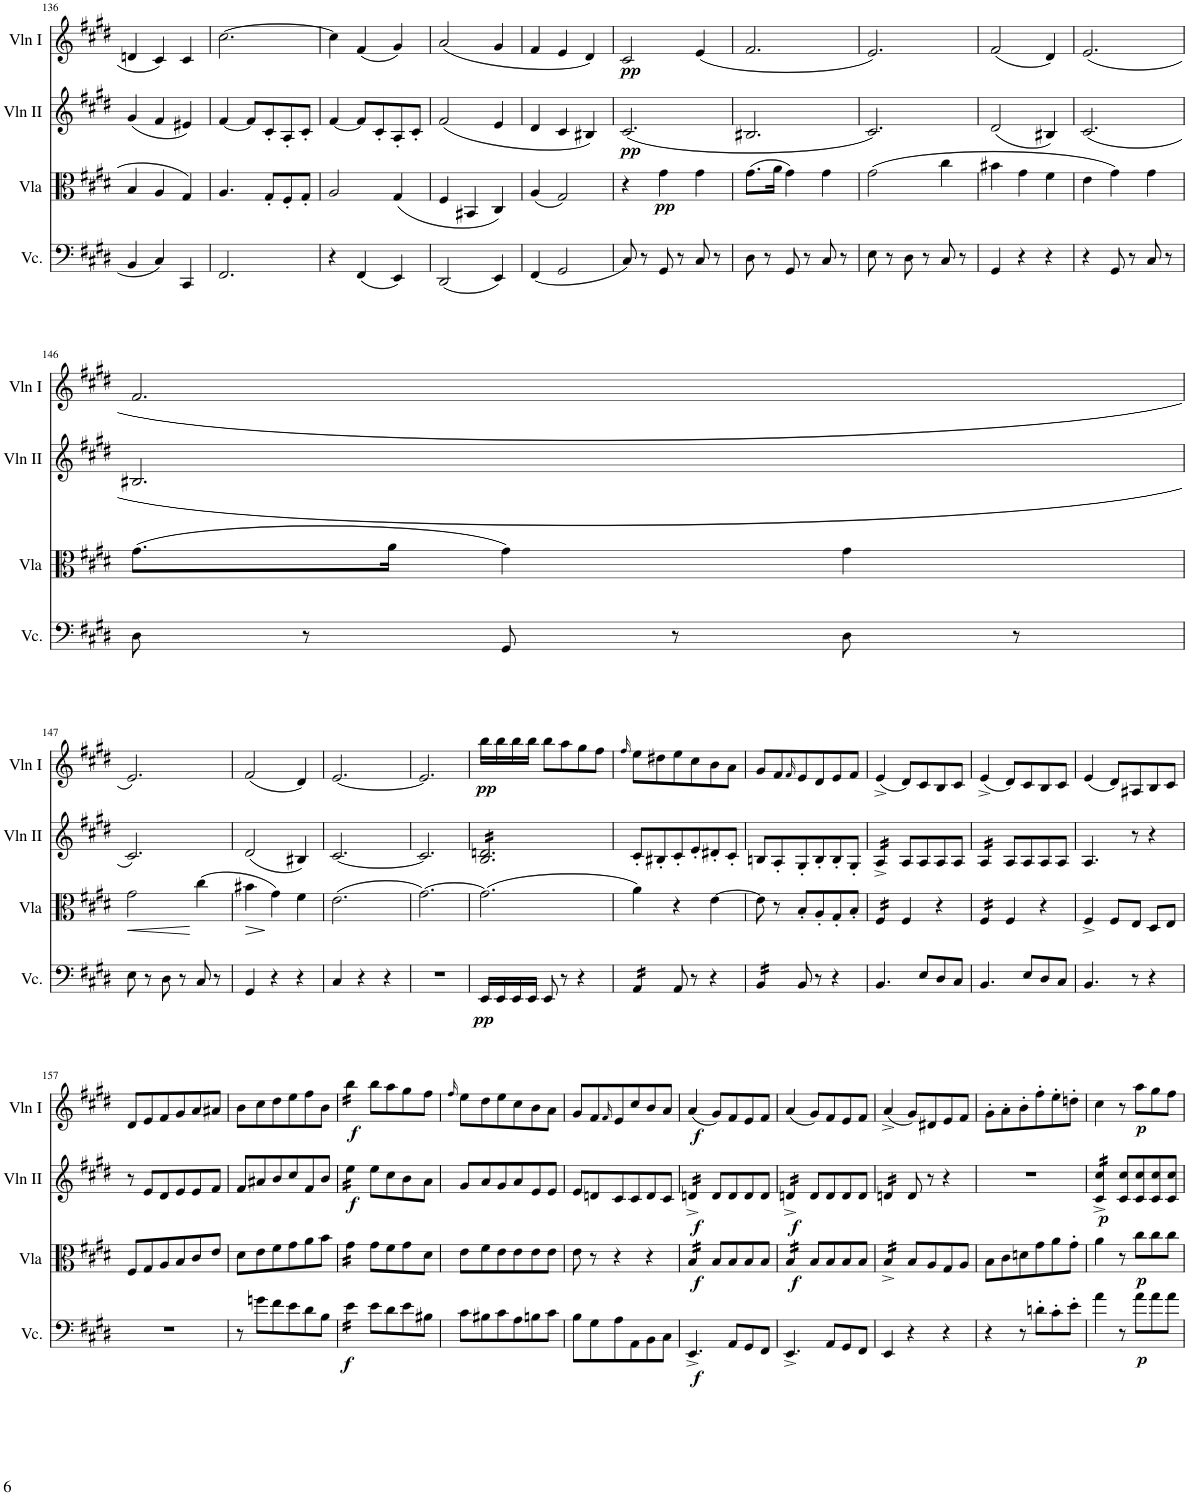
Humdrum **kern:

**kern	**dynam	**kern	**dynam	**kern	**dynam	**kern	**dynam
*part4	*part4	*part3	*part3	*part2	*part2	*part1	*part1
*staff4	*staff4	*staff3	*staff3	*staff2	*staff2	*staff1	*staff1
*I"Violoncello	*	*I"Viola	*	*I"Violin II	*	*I"Violin I	*
*I'Vc.	*	*I'Vla	*	*I'Vln II	*	*I'Vln I	*
!!LO:PB:g=z
*clefF4	*	*clefC3	*	*clefG2	*	*clefG2	*
*k[f#c#g#d#]	*	*k[f#c#g#d#]	*	*k[f#c#g#d#]	*	*k[f#c#g#d#]	*
*M3/4	*	*M3/4	*	*M3/4	*	*M3/4	*
=136	=136	=136	=136	=136	=136	=136	=136
4BB/	.	4B/	.	(4g#/	.	4dn/	.
4C#/	.	4A/	.	4f#/	.	4c#/	.
4CC#/	.	4G#/	.	4e#X/)	.	4c#/	.
=137	=137	=137	=137	=137	=137	=137	=137
2.FF#/	.	4.A/	.	[4f#/	.	[2.cc#\	.
.	.	.	.	8f#/L]	.	.	.
.	.	8G#'/L	.	8c#'/	.	.	.
.	.	8F#'/	.	8A'/	.	.	.
.	.	8G#'/J	.	8c#'/J	.	.	.
=138	=138	=138	=138	=138	=138	=138	=138
4r	.	2A/	.	[4f#/	.	4cc#\]	.
(4FF#/	.	.	.	8f#/L]	.	(4f#/	.
.	.	.	.	8c#'/	.	.	.
4EE/)	.	(4G#/	.	8A'/	.	4g#/)	.
.	.	.	.	8c#'/J	.	.	.
=139	=139	=139	=139	=139	=139	=139	=139
(2DD#/	.	4F#/	.	(2f#/	.	(2a/	.
.	.	4BB#X/	.	.	.	.	.
4EE/)	.	4C#/)	.	4e/	.	4g#/	.
=140	=140	=140	=140	=140	=140	=140	=140
(4FF#/	.	(4A/	.	4d#/	.	4f#/	.
2GG#/	.	2G#/)	.	4c#/	.	4e/	.
.	.	.	.	4B#X/)	.	4d#/)	.
=141	=141	=141	=141	=141	=141	=141	=141
!	!	!	!	!	!LO:DY:b	!	!LO:DY:b
8C#/)	.	4r	.	(2.c#/	pp	2c#/	pp
8r	.	.	.	.	.	.	.
!	!	!	!LO:DY:b	!	!	!	!
8GG#/	.	4g#\	pp	.	.	.	.
8r	.	.	.	.	.	.	.
8C#/	.	4g#\	.	.	.	(4e/	.
8r	.	.	.	.	.	.	.
=142	=142	=142	=142	=142	=142	=142	=142
8D#\	.	(8.g#\L	.	2.B#X/	.	2.f#/	.
8r	.	.	.	.	.	.	.
.	.	16a\Jk	.	.	.	.	.
8GG#/	.	4g#\)	.	.	.	.	.
8r	.	.	.	.	.	.	.
8C#/	.	4g#\	.	.	.	.	.
8r	.	.	.	.	.	.	.
=143	=143	=143	=143	=143	=143	=143	=143
8E\	.	(2g#\	.	2.c#/)	.	2.e/)	.
8r	.	.	.	.	.	.	.
8D#\	.	.	.	.	.	.	.
8r	.	.	.	.	.	.	.
8C#/	.	4cc#\	.	.	.	.	.
8r	.	.	.	.	.	.	.
=144	=144	=144	=144	=144	=144	=144	=144
4GG#/	.	4b#X\	.	(2d#/	.	(2f#/	.
4r	.	4g#\	.	.	.	.	.
4r	.	4f#\	.	4B#X/)	.	4d#/)	.
=145	=145	=145	=145	=145	=145	=145	=145
4r	.	4e\	.	(2.c#/	.	(2.e/	.
8GG#/	.	4g#\)	.	.	.	.	.
8r	.	.	.	.	.	.	.
8C#/	.	4g#\	.	.	.	.	.
8r	.	.	.	.	.	.	.
!!LO:LB:g=z
=146	=146	=146	=146	=146	=146	=146	=146
8D#\	.	(8.g#\L	.	2.B#X/	.	2.f#/	.
8r	.	.	.	.	.	.	.
.	.	16a\Jk	.	.	.	.	.
8GG#/	.	4g#\)	.	.	.	.	.
8r	.	.	.	.	.	.	.
8D#\	.	4g#\	.	.	.	.	.
8r	.	.	.	.	.	.	.
!!LO:LB:g=z
=147	=147	=147	=147	=147	=147	=147	=147
!	!	!	!LO:HP:b	!	!	!	!
8E\	.	2g#\	<	2.c#/)	.	2.e/)	.
8r	.	.	.	.	.	.	.
8D#\	.	.	.	.	.	.	.
8r	.	.	.	.	.	.	.
8C#/	.	(4cc#\	[	.	.	.	.
8r	.	.	.	.	.	.	.
=148	=148	=148	=148	=148	=148	=148	=148
!	!	!	!LO:HP:b	!	!	!	!
4GG#/	.	4b#X\	>	(2d#/	.	(2f#/	.
4r	.	4g#\)	]	.	.	.	.
4r	.	4f#\	.	4B#X/)	.	4d#/)	.
=149	=149	=149	=149	=149	=149	=149	=149
4C#/	.	(2.e\	.	[2.c#/	.	[2.e/	.
4r	.	.	.	.	.	.	.
4r	.	.	.	.	.	.	.
=150	=150	=150	=150	=150	=150	=150	=150
2.r	.	[2.g#\)	.	2.c#/]	.	2.e/]	.
=151	=151	=151	=151	=151	=151	=151	=151
!	!LO:DY:b	!	!	!	!	!	!LO:DY:b
*	*	*	*	*tremolo	*	*	*
16EE/LL	pp	(2.g#\]	.	16B/ 16dn/LL	.	16bb\LL	pp
16EE/	.	.	.	16B/ 16dn/	.	16bb\	.
16EE/	.	.	.	16B/ 16dn/	.	16bb\	.
16EE/JJ	.	.	.	16B/ 16dn/	.	16bb\JJ	.
8EE/	.	.	.	16B/ 16dn/	.	8bb\L	.
.	.	.	.	16B/ 16dn/	.	.	.
8r	.	.	.	16B/ 16dn/	.	8aa\	.
.	.	.	.	16B/ 16dn/	.	.	.
4r	.	.	.	16B/ 16dn/	.	8gg#\	.
.	.	.	.	16B/ 16dn/	.	.	.
.	.	.	.	16B/ 16dn/	.	8ff#\J	.
.	.	.	.	16B/ 16dn/JJ	.	.	.
*	*	*	*	*Xtremolo	*	*	*
=152	=152	=152	=152	=152	=152	=152	=152
.	.	.	.	.	.	16qff#/	.
*tremolo	*	*	*	*	*	*	*
16AA/LL	.	4a\)	.	8c#'/L	.	8ee\L	.
16AA/	.	.	.	.	.	.	.
16AA/	.	.	.	8B#X'/	.	8dd#X\	.
16AA/JJ	.	.	.	.	.	.	.
*Xtremolo	*	*	*	*	*	*	*
8AA/	.	4r	.	8c#'/	.	8ee\	.
8r	.	.	.	8e'/	.	8cc#\	.
4r	.	[4e\	.	8d#X'/	.	8b\	.
.	.	.	.	8c#'/J	.	8a\J	.
=153	=153	=153	=153	=153	=153	=153	=153
*tremolo	*	*	*	*	*	*	*
16BB/LL	.	8e\]	.	8Bn/L	.	8g#/L	.
16BB/	.	.	.	.	.	.	.
16BB/	.	8r	.	8A'/	.	8f#/	.
16BB/JJ	.	.	.	.	.	.	.
*Xtremolo	*	*	*	*	*	*	*
.	.	.	.	.	.	16qf#/	.
8BB/	.	8B'/L	.	8G#'/	.	8e/	.
8r	.	8A'/	.	8B'/	.	8d#/	.
4r	.	8G#'/	.	8B'/	.	8e/	.
.	.	8B'/J	.	8G#'/J	.	8f#/J	.
=154	=154	=154	=154	=154	=154	=154	=154
*	*	*tremolo	*	*	*	*	*
*	*	*	*	*tremolo	*	*	*
4.BB/	.	16F#/LL	.	16A^/LL	.	(4e^/	.
.	.	16F#/	.	16A^/	.	.	.
.	.	16F#/	.	16A^/	.	.	.
.	.	16F#/JJ	.	16A^/JJ	.	.	.
*	*	*	*	*Xtremolo	*	*	*
*	*	*Xtremolo	*	*	*	*	*
.	.	4F#/	.	8A/L	.	8d#/L)	.
8E/L	.	.	.	8A/	.	8c#/	.
8D#/	.	4r	.	8A/	.	8B/	.
8C#/J	.	.	.	8A/J	.	8c#/J	.
=155	=155	=155	=155	=155	=155	=155	=155
*	*	*tremolo	*	*	*	*	*
*	*	*	*	*tremolo	*	*	*
4.BB/	.	16F#/LL	.	16A/LL	.	(4e^/	.
.	.	16F#/	.	16A/	.	.	.
.	.	16F#/	.	16A/	.	.	.
.	.	16F#/JJ	.	16A/JJ	.	.	.
*	*	*	*	*Xtremolo	*	*	*
*	*	*Xtremolo	*	*	*	*	*
.	.	4F#/	.	8A/L	.	8d#/L)	.
8E/L	.	.	.	8A/	.	8c#/	.
8D#/	.	4r	.	8A/	.	8B/	.
8C#/J	.	.	.	8A/J	.	8c#/J	.
=156	=156	=156	=156	=156	=156	=156	=156
4.BB/	.	4F#^/	.	4.A/	.	(4e/	.
.	.	8F#/L	.	.	.	8d#/L)	.
8r	.	8E/J	.	8r	.	8A#X/	.
4r	.	8D#/L	.	4r	.	8B/	.
.	.	8E/J	.	.	.	8c#/J	.
!!LO:LB:g=z
=157	=157	=157	=157	=157	=157	=157	=157
2.r	.	8F#/L	.	8r	.	8d#/L	.
.	.	8G#/	.	8e/L	.	8e/	.
.	.	8A/	.	8d#/	.	8f#/	.
.	.	8B/	.	8e/	.	8g#/	.
.	.	8c#/	.	8e/	.	8a/	.
.	.	8e/J	.	8f#/J	.	8a#X/J	.
=158	=158	=158	=158	=158	=158	=158	=158
8r	.	8d#\L	.	8f#/L	.	8b\L	.
8gn\L	.	8e\	.	8a#X/	.	8cc#\	.
8f#\	.	8f#\	.	8b/	.	8dd#\	.
8e\	.	8g#\	.	8cc#/	.	8ee\	.
8d#\	.	8a\	.	8f#/	.	8ff#\	.
8B\J	.	8b\J	.	8b/J	.	8b\J	.
=159	=159	=159	=159	=159	=159	=159	=159
!	!LO:DY:b	!	!	!	!LO:DY:b	!	!LO:DY:b
*tremolo	*	*	*	*	*	*	*
*	*	*tremolo	*	*	*	*	*
*	*	*	*	*tremolo	*	*	*
*	*	*	*	*	*	*tremolo	*
16e\LL	f	16g#\LL	.	16ee\LL	f	16bb\LL	f
16e\	.	16g#\	.	16ee\	.	16bb\	.
16e\	.	16g#\	.	16ee\	.	16bb\	.
16e\JJ	.	16g#\JJ	.	16ee\JJ	.	16bb\JJ	.
*	*	*	*	*	*	*Xtremolo	*
*	*	*	*	*Xtremolo	*	*	*
*	*	*Xtremolo	*	*	*	*	*
*Xtremolo	*	*	*	*	*	*	*
8e\L	.	8g#\L	.	8ee\L	.	8bb\L	.
8d#\	.	8f#\	.	8cc#\	.	8aa\	.
8e\	.	8g#\	.	8b\	.	8gg#\	.
8B#X\J	.	8d#\J	.	8a\J	.	8ff#\J	.
=160	=160	=160	=160	=160	=160	=160	=160
.	.	.	.	.	.	16qff#/	.
8c#\L	.	8e\L	.	8g#/L	.	8ee\L	.
8B#X\	.	8f#\	.	8a/	.	8dd#\	.
8c#\	.	8e\	.	8g#/	.	8ee\	.
8A\	.	8e\	.	8a/	.	8cc#\	.
8Bn\	.	8e\	.	8e/	.	8b\	.
8c#\J	.	8e\J	.	8e/J	.	8a\J	.
=161	=161	=161	=161	=161	=161	=161	=161
8B\L	.	8e\	.	8e/L	.	8g#/L	.
8G#\	.	8r	.	8dn/	.	8f#/	.
.	.	.	.	.	.	16qf#/	.
8A\	.	4r	.	8c#/	.	8e/	.
8AA\	.	.	.	8c#/	.	8cc#/	.
8BB\	.	4r	.	8d/	.	8b/	.
8C#\J	.	.	.	8c#/J	.	8a/J	.
=162	=162	=162	=162	=162	=162	=162	=162
!	!LO:DY:b	!	!LO:DY:b	!	!LO:DY:b	!	!LO:DY:b
*	*	*tremolo	*	*	*	*	*
*	*	*	*	*tremolo	*	*	*
4.EE^/	f	16B/LL	f	16dn^/LL	f	(4a/	f
.	.	16B/	.	16dn^/	.	.	.
.	.	16B/	.	16dn^/	.	.	.
.	.	16B/JJ	.	16dn^/JJ	.	.	.
*	*	*	*	*Xtremolo	*	*	*
*	*	*Xtremolo	*	*	*	*	*
.	.	8B/L	.	8d/L	.	8g#/L)	.
8AA/L	.	8B/	.	8d/	.	8f#/	.
8GG#/	.	8B/	.	8d/	.	8e/	.
8FF#/J	.	8B/J	.	8d/J	.	8f#/J	.
=163	=163	=163	=163	=163	=163	=163	=163
!	!	!	!LO:DY:b	!	!LO:DY:b	!	!
*	*	*tremolo	*	*	*	*	*
*	*	*	*	*tremolo	*	*	*
4.EE^/	.	16B/LL	f	16dn^/LL	f	(4a/	.
.	.	16B/	.	16dn^/	.	.	.
.	.	16B/	.	16dn^/	.	.	.
.	.	16B/JJ	.	16dn^/JJ	.	.	.
*	*	*	*	*Xtremolo	*	*	*
*	*	*Xtremolo	*	*	*	*	*
.	.	8B/L	.	8d/L	.	8g#/L)	.
8AA/L	.	8B/	.	8d/	.	8f#/	.
8GG#/	.	8B/	.	8d/	.	8e/	.
8FF#/J	.	8B/J	.	8d/J	.	8f#/J	.
=164	=164	=164	=164	=164	=164	=164	=164
*	*	*tremolo	*	*	*	*	*
*	*	*	*	*tremolo	*	*	*
4EE/	.	16B^/LL	.	16dn/LL	.	(4a^/	.
.	.	16B^/	.	16dn/	.	.	.
.	.	16B^/	.	16dn/	.	.	.
.	.	16B^/JJ	.	16dn/JJ	.	.	.
*	*	*	*	*Xtremolo	*	*	*
*	*	*Xtremolo	*	*	*	*	*
4r	.	8B/L	.	8d/	.	8g#/L)	.
.	.	8A/	.	8r	.	8d#X/	.
4r	.	8G#/	.	4r	.	8e/	.
.	.	8A/J	.	.	.	8f#/J	.
=165	=165	=165	=165	=165	=165	=165	=165
4r	.	8B\L	.	2.r	.	8g#'\L	.
.	.	8c#\	.	.	.	8a'\	.
8r	.	8dn\	.	.	.	8b'\	.
8dn'\L	.	8g#\	.	.	.	8ff#'\	.
8c#'\	.	8a\	.	.	.	8ee'\	.
8e'\J	.	8g#'\J	.	.	.	8ddn'\J	.
=166	=166	=166	=166	=166	=166	=166	=166
!	!	!	!	!	!LO:DY:b	!	!
*	*	*	*	*tremolo	*	*	*
4a\	.	4a\	.	16c#/^ 16cc#/^LL	p	4cc#\	.
.	.	.	.	16c#/^ 16cc#/^	.	.	.
.	.	.	.	16c#/^ 16cc#/^	.	.	.
.	.	.	.	16c#/^ 16cc#/^JJ	.	.	.
*	*	*	*	*Xtremolo	*	*	*
8r	.	8r	.	8c#/ 8cc#/L	.	8r	.
!	!LO:DY:b	!	!LO:DY:b	!	!	!	!LO:DY:b
8a\L	p	8cc#\L	p	8c#/ 8cc#/	.	8aa\L	p
8a\	.	8cc#\	.	8c#/ 8cc#/	.	8gg#\	.
8a\J	.	8cc#\J	.	8c#/ 8cc#/J	.	8ff#\J	.
=	=	=	=	=	=	=	=
*-	*-	*-	*-	*-	*-	*-	*-
